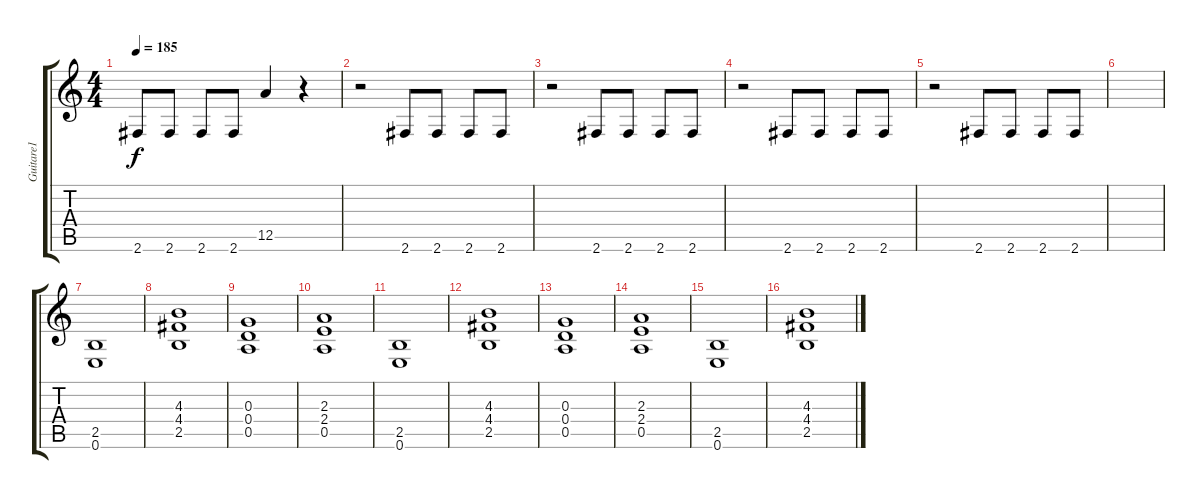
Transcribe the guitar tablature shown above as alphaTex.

\track ("Guitare1" "Guitare1") {instrument overdrivenguitar}
\staff {score tabs}
\tuning (E4 B3 G3 D3 A2 E2) {hide}
\ts (4 4)
\tempo 185
\clef g2
\ks c
2.6.8{dy f} 2.6.8 2.6.8 2.6.8 12.5.4 r.4 |
r.2 2.6.8 2.6.8 2.6.8 2.6.8 |
r.2 2.6.8 2.6.8 2.6.8 2.6.8 |
r.2 2.6.8 2.6.8 2.6.8 2.6.8 |
r.2 2.6.8 2.6.8 2.6.8 2.6.8 |
|
(2.5 0.6).1 |
(4.3 4.4 2.5).1 |
(0.3 0.4 0.5).1 |
(2.3 2.4 0.5).1 |
(2.5 0.6).1 |
(4.3 4.4 2.5).1 |
(0.3 0.4 0.5).1 |
(2.3 2.4 0.5).1 |
(2.5 0.6).1 |
(4.3 4.4 2.5).1
